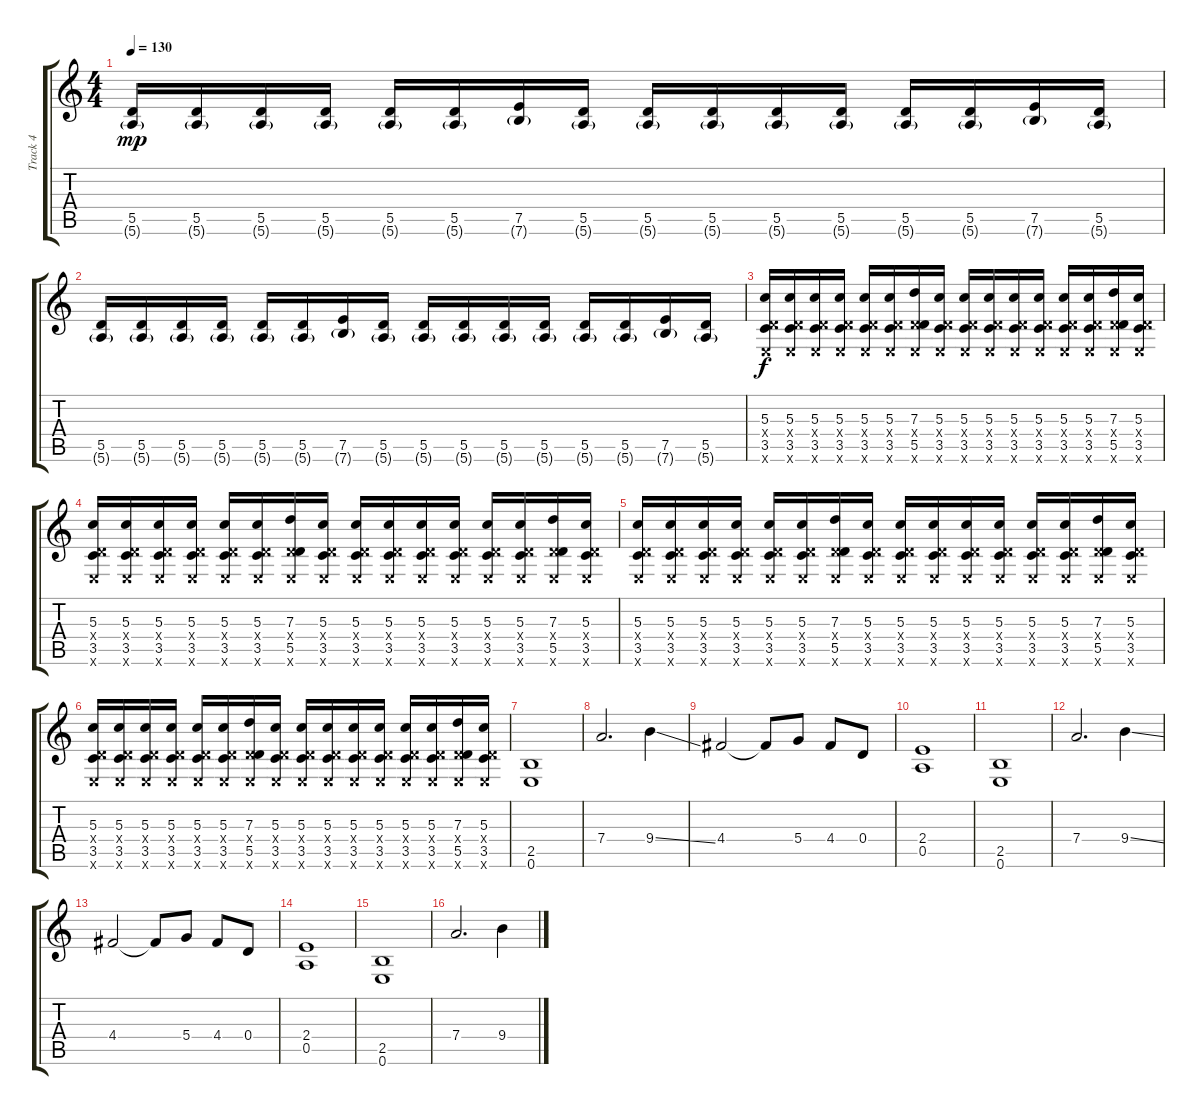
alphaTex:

\track ("Track 4" "Track 4") {instrument distortionguitar}
\staff {score tabs}
\tuning (E4 B3 G3 D3 A2 E2) {hide}
\ts (4 4)
\tempo 130
\clef g2
\ks c
(5.5 5.6{g}).16{dy mp} (5.5 5.6{g}).16 (5.5 5.6{g}).16 (5.5 5.6{g}).16 (5.5 5.6{g}).16 (5.5 5.6{g}).16 (7.5 7.6{g}).16 (5.5 5.6{g}).16 (5.5 5.6{g}).16 (5.5 5.6{g}).16 (5.5 5.6{g}).16 (5.5 5.6{g}).16 (5.5 5.6{g}).16 (5.5 5.6{g}).16 (7.5 7.6{g}).16 (5.5 5.6{g}).16 |
(5.5 5.6{g}).16 (5.5 5.6{g}).16 (5.5 5.6{g}).16 (5.5 5.6{g}).16 (5.5 5.6{g}).16 (5.5 5.6{g}).16 (7.5 7.6{g}).16 (5.5 5.6{g}).16 (5.5 5.6{g}).16 (5.5 5.6{g}).16 (5.5 5.6{g}).16 (5.5 5.6{g}).16 (5.5 5.6{g}).16 (5.5 5.6{g}).16 (7.5 7.6{g}).16 (5.5 5.6{g}).16 |
(5.3 0.4{x} 3.5 0.6{x}).16{dy f} (5.3 0.4{x} 3.5 0.6{x}).16 (5.3 0.4{x} 3.5 0.6{x}).16 (5.3 0.4{x} 3.5 0.6{x}).16 (5.3 0.4{x} 3.5 0.6{x}).16 (5.3 0.4{x} 3.5 0.6{x}).16 (7.3 0.4{x} 5.5 0.6{x}).16 (5.3 0.4{x} 3.5 0.6{x}).16 (5.3 0.4{x} 3.5 0.6{x}).16 (5.3 0.4{x} 3.5 0.6{x}).16 (5.3 0.4{x} 3.5 0.6{x}).16 (5.3 0.4{x} 3.5 0.6{x}).16 (5.3 0.4{x} 3.5 0.6{x}).16 (5.3 0.4{x} 3.5 0.6{x}).16 (7.3 0.4{x} 5.5 0.6{x}).16 (5.3 0.4{x} 3.5 0.6{x}).16 |
(5.3 0.4{x} 3.5 0.6{x}).16 (5.3 0.4{x} 3.5 0.6{x}).16 (5.3 0.4{x} 3.5 0.6{x}).16 (5.3 0.4{x} 3.5 0.6{x}).16 (5.3 0.4{x} 3.5 0.6{x}).16 (5.3 0.4{x} 3.5 0.6{x}).16 (7.3 0.4{x} 5.5 0.6{x}).16 (5.3 0.4{x} 3.5 0.6{x}).16 (5.3 0.4{x} 3.5 0.6{x}).16 (5.3 0.4{x} 3.5 0.6{x}).16 (5.3 0.4{x} 3.5 0.6{x}).16 (5.3 0.4{x} 3.5 0.6{x}).16 (5.3 0.4{x} 3.5 0.6{x}).16 (5.3 0.4{x} 3.5 0.6{x}).16 (7.3 0.4{x} 5.5 0.6{x}).16 (5.3 0.4{x} 3.5 0.6{x}).16 |
(5.3 0.4{x} 3.5 0.6{x}).16 (5.3 0.4{x} 3.5 0.6{x}).16 (5.3 0.4{x} 3.5 0.6{x}).16 (5.3 0.4{x} 3.5 0.6{x}).16 (5.3 0.4{x} 3.5 0.6{x}).16 (5.3 0.4{x} 3.5 0.6{x}).16 (7.3 0.4{x} 5.5 0.6{x}).16 (5.3 0.4{x} 3.5 0.6{x}).16 (5.3 0.4{x} 3.5 0.6{x}).16 (5.3 0.4{x} 3.5 0.6{x}).16 (5.3 0.4{x} 3.5 0.6{x}).16 (5.3 0.4{x} 3.5 0.6{x}).16 (5.3 0.4{x} 3.5 0.6{x}).16 (5.3 0.4{x} 3.5 0.6{x}).16 (7.3 0.4{x} 5.5 0.6{x}).16 (5.3 0.4{x} 3.5 0.6{x}).16 |
(5.3 0.4{x} 3.5 0.6{x}).16 (5.3 0.4{x} 3.5 0.6{x}).16 (5.3 0.4{x} 3.5 0.6{x}).16 (5.3 0.4{x} 3.5 0.6{x}).16 (5.3 0.4{x} 3.5 0.6{x}).16 (5.3 0.4{x} 3.5 0.6{x}).16 (7.3 0.4{x} 5.5 0.6{x}).16 (5.3 0.4{x} 3.5 0.6{x}).16 (5.3 0.4{x} 3.5 0.6{x}).16 (5.3 0.4{x} 3.5 0.6{x}).16 (5.3 0.4{x} 3.5 0.6{x}).16 (5.3 0.4{x} 3.5 0.6{x}).16 (5.3 0.4{x} 3.5 0.6{x}).16 (5.3 0.4{x} 3.5 0.6{x}).16 (7.3 0.4{x} 5.5 0.6{x}).16 (5.3 0.4{x} 3.5 0.6{x}).16 |
(2.5 0.6).1 |
7.4.2{d} 9.4{ss}.4 |
4.4.2 4.4{t}.8 5.4.8 4.4.8 0.4.8 |
(2.4 0.5).1 |
(2.5 0.6).1 |
7.4.2{d} 9.4{ss}.4 |
4.4.2 4.4{t}.8 5.4.8 4.4.8 0.4.8 |
(2.4 0.5).1 |
(2.5 0.6).1 |
7.4.2{d} 9.4{ss}.4
